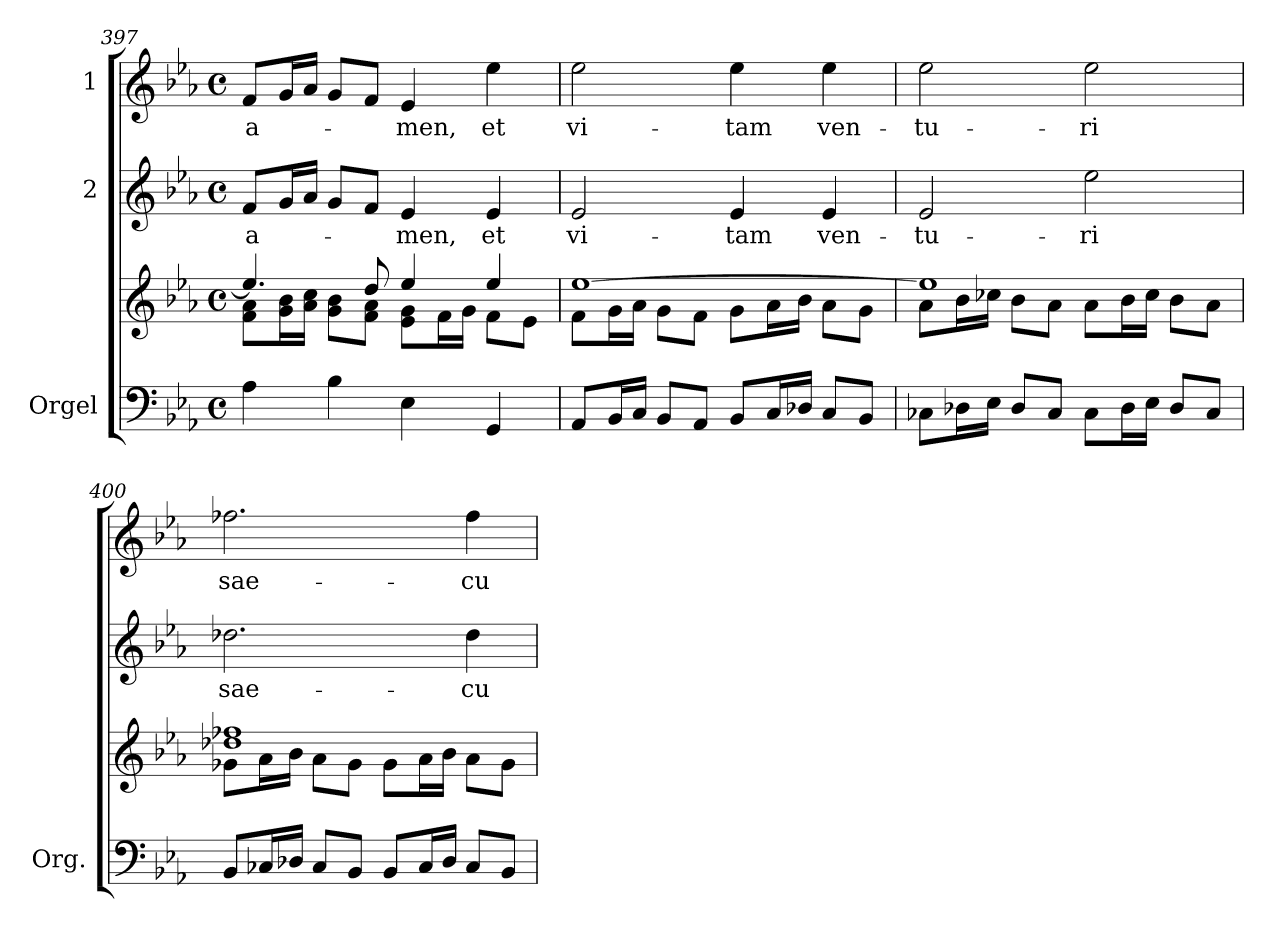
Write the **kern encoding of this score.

**kern	**kern	**kern	**text	**kern	**text
*part3	*part3	*part2	*part2	*part1	*part1
*staff4	*staff3	*staff2	*staff2	*staff1	*staff1
*I"Orgel	*	*I"2	*	*I"1	*
*I'Org.	*	*	*	*	*
*clefF4	*clefG2	*clefG2	*	*clefG2	*
*k[b-e-a-]	*k[b-e-a-]	*k[b-e-a-]	*	*k[b-e-a-]	*
*E-:	*E-:	*E-:	*	*E-:	*
*M4/4	*M4/4	*M4/4	*	*M4/4	*
*met(c)	*met(c)	*met(c)	*	*met(c)	*
=397	=397	=397	=397	=397	=397
*	*^	*	*	*	*
!	!	!	!	!LO:LY:b	!	!LO:LY:b
4A-\	4.ee-/]	8f\ 8a-\L	8f/L	a-	8f/L	a-
.	.	16g\ 16b-\L	16g/L	.	16g/L	.
.	.	16a-\ 16cc\JJ	16a-/JJ	.	16a-/JJ	.
4B-\	.	8g\ 8b-\L	8g/L	.	8g/L	.
.	8dd/	8f\ 8a-\J	8f/J	.	8f/J	.
!	!	!	!	!LO:LY:b	!	!LO:LY:b
4E-\	4ee-/	8e-\ 8g\L	4e-/	-men,	4e-/	-men,
.	.	16f\L	.	.	.	.
.	.	16g\JJ	.	.	.	.
!	!	!	!	!LO:LY:b	!	!LO:LY:b
4GG/	4ee-/	8f\L	4e-/	et	4ee-\	et
.	.	8e-\J	.	.	.	.
=398	=398	=398	=398	=398	=398	=398
!	!	!	!	!LO:LY:b	!	!LO:LY:b
8AA-/L	[>1ee-	8f\L	2e-/	vi-	2ee-\	vi-
16BB-/L	.	16g\L	.	.	.	.
16C/JJ	.	16a-\JJ	.	.	.	.
8BB-/L	.	8g\L	.	.	.	.
8AA-/J	.	8f\J	.	.	.	.
!	!	!	!	!LO:LY:b	!	!LO:LY:b
8BB-/L	.	8g\L	4e-/	-tam	4ee-\	-tam
16C/L	.	16a-\L	.	.	.	.
16D-X/JJ	.	16b-\JJ	.	.	.	.
!	!	!	!	!LO:LY:b	!	!LO:LY:b
8C/L	.	8a-\L	4e-/	ven-	4ee-\	ven-
8BB-/J	.	8g\J	.	.	.	.
!!LO:LB:g=z
=399	=399	=399	=399	=399	=399	=399
!	!	!	!	!LO:LY:b	!	!LO:LY:b
8C-X\L	1ee-]	8a-\L	2e-/	-tu-	2ee-\	-tu-
16D-X\L	.	16b-\L	.	.	.	.
16E-\JJ	.	16cc-X\JJ	.	.	.	.
8D-/L	.	8b-\L	.	.	.	.
8C-/J	.	8a-\J	.	.	.	.
!	!	!	!	!LO:LY:b	!	!LO:LY:b
8C-\L	.	8a-\L	2ee-\	-ri	2ee-\	-ri
16D-\L	.	16b-\L	.	.	.	.
16E-\JJ	.	16cc-\JJ	.	.	.	.
8D-/L	.	8b-\L	.	.	.	.
8C-/J	.	8a-\J	.	.	.	.
=400	=400	=400	=400	=400	=400	=400
!	!	!	!	!LO:LY:b	!	!LO:LY:b
8BB-/L	1dd-X 1ff-X	8g-X\L	2.dd-X\	sae-	2.ff-X\	sae-
16C-X/L	.	16a-\L	.	.	.	.
16D-X/JJ	.	16b-\JJ	.	.	.	.
8C-/L	.	8a-\L	.	.	.	.
8BB-/J	.	8g-\J	.	.	.	.
8BB-/L	.	8g-\L	.	.	.	.
16C-/L	.	16a-\L	.	.	.	.
16D-/JJ	.	16b-\JJ	.	.	.	.
!	!	!	!	!LO:LY:b	!	!LO:LY:b
8C-/L	.	8a-\L	4dd-\	-cu-	4ff-\	-cu-
8BB-/J	.	8g-\J	.	.	.	.
*	*v	*v	*	*	*	*
=	=	=	=	=	=
*-	*-	*-	*-	*-	*-
